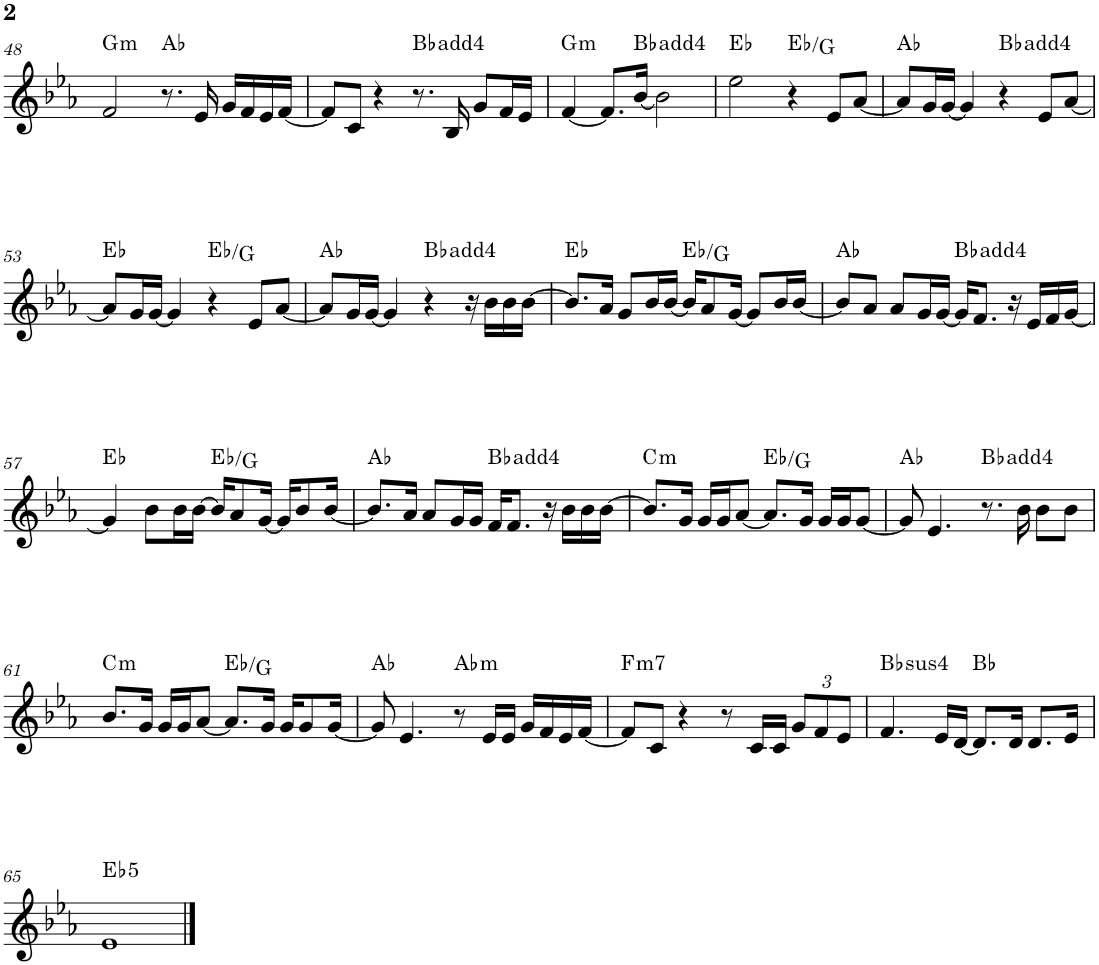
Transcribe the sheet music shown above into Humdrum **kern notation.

**kern	**harte
*part1	*part1
*staff1	*
*I"P1	*
!!LO:PB:g=z
*clefG2	*
*k[b-e-a-]	*
*c:	*
*M4/4	*
=48	=48
!	!LO:H:kt=m
2f/	G:min
8.r	Ab:maj
16e-/	.
16g/LL	.
16f/	.
16e-/	.
[<16f/JJ	.
=49	=49
8f/L]	.
8c/J	.
4r	.
8.r	Bb:maj(4)
16B-/	.
8g/L	.
16f/L	.
16e-/JJ	.
=50	=50
!	!LO:H:kt=m
[<4f/	G:min
8.f/L]	.
[<16b-/Jk	Bb:maj(4)
2b-\]	.
=51	=51
2ee-\	Eb:maj
4r	Eb:maj/3
8e-/L	.
[<8a-/J	.
=52	=52
8a-/L]	Ab:maj
16g/L	.
[<16g/JJ	.
4g/]	.
4r	Bb:maj(4)
8e-/L	.
[<8a-/J	.
!!LO:LB:g=z
=53	=53
8a-/L]	Eb:maj
16g/L	.
[<16g/JJ	.
4g/]	.
4r	Eb:maj/3
8e-/L	.
[<8a-/J	.
=54	=54
8a-/L]	Ab:maj
16g/L	.
[<16g/JJ	.
4g/]	.
4r	Bb:maj(4)
16r	.
16b-\LL	.
16b-\	.
[>16b-\JJ	.
=55	=55
8.b-/L]	Eb:maj
16a-/Jk	.
8g/L	.
16b-/L	.
[<16b-/JJ	.
16b-/KL]	Eb:maj/3
8a-/	.
[<16g/Jk	.
8g/L]	.
16b-/L	.
[<16b-/JJ	.
=56	=56
8b-/L]	Ab:maj
8a-/J	.
8a-/L	.
16g/L	.
[<16g/JJ	.
16g/KL]	Bb:maj(4)
8.f/J	.
16r	.
16e-/LL	.
16f/	.
[<16g/JJ	.
!!LO:LB:g=z
=57	=57
4g/]	Eb:maj
8b-\L	.
16b-\L	.
[>16b-\JJ	.
16b-/KL]	Eb:maj/3
8a-/	.
[<16g/Jk	.
16g/KL]	.
8b-/	.
[<16b-/Jk	.
=58	=58
8.b-/L]	Ab:maj
16a-/Jk	.
8a-/L	.
16g/L	.
16g/JJ	.
16f/KL	Bb:maj(4)
8.f/J	.
16r	.
16b-\LL	.
16b-\	.
[>16b-\JJ	.
=59	=59
!	!LO:H:kt=m
8.b-/L]	C:min
16g/Jk	.
16g/LL	.
16g/J	.
[<8a-/J	.
8.a-/L]	Eb:maj/3
16g/Jk	.
16g/LL	.
16g/J	.
[<8g/J	.
=60	=60
8g/]	Ab:maj
4.e-/	.
8.r	Bb:maj(4)
16b-\	.
8b-\L	.
8b-\J	.
!!LO:LB:g=z
=61	=61
!	!LO:H:kt=m
8.b-/L	C:min
16g/Jk	.
16g/LL	.
16g/J	.
[<8a-/J	.
8.a-/L]	Eb:maj/3
16g/Jk	.
16g/KL	.
8g/	.
[<16g/Jk	.
=62	=62
8g/]	Ab:maj
4.e-/	.
!	!LO:H:kt=m
8r	Ab:min
16e-/LL	.
16e-/JJ	.
16g/LL	.
16f/	.
16e-/	.
[<16f/JJ	.
=63	=63
!	!LO:H:kt=m7
8f/L]	F:min7
8c/J	.
4r	.
8r	.
16c/LL	.
16c/JJ	.
*Xbrackettup	*
12g/L	.
12f/	.
12e-/J	.
=64	=64
!	!LO:H:kt=4
4.f/	Bb:sus4
16e-/LL	.
[<16d/JJ	.
8.d/L]	Bb:maj
16d/Jk	.
8.d/L	.
16e-/Jk	.
!!LO:LB:g=z
=65	=65
!	!LO:H:kt=5
1e-	Eb:(1,5)
==	==
*-	*-
